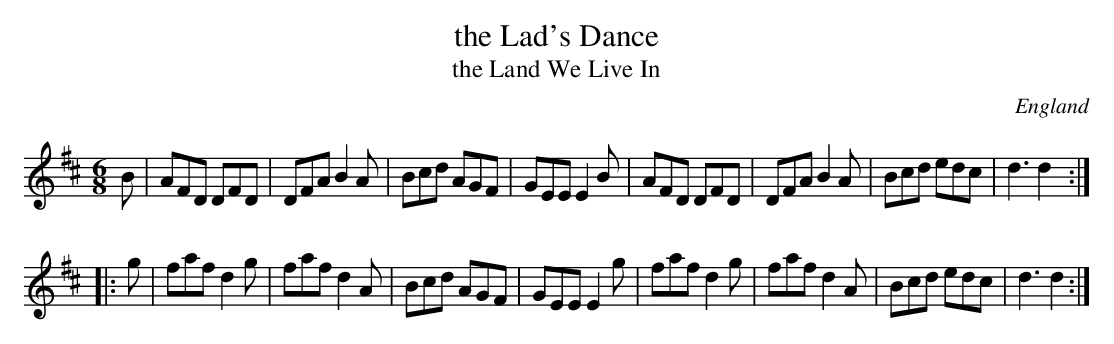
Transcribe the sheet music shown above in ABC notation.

X:1
T:the Lad's Dance
T:the Land We Live In
M:6/8
O:England
K:D
B|\
AFD DFD| DFA B2A| Bcd AGF| GEE E2B| \
AFD DFD| DFA B2A| Bcd edc| d3 d2::
g|\
faf d2g| faf d2A| Bcd AGF| GEE E2g|\
faf d2g| faf d2A| Bcd edc| d3 d2:|
